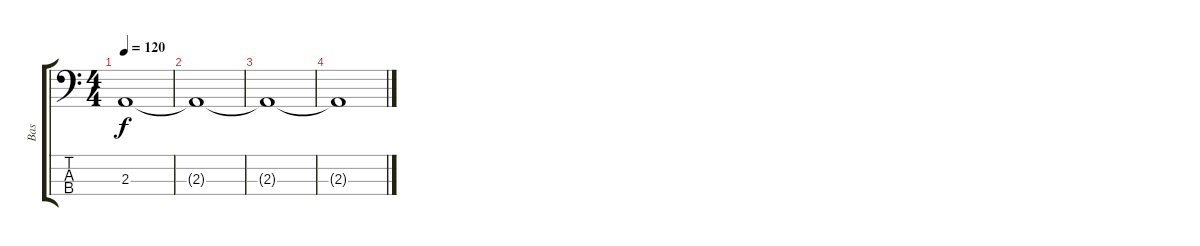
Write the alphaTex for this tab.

\track ("Bas" "Bas") {instrument slapbass1}
\staff {score tabs}
\tuning (F2 C2 G1 D1) {hide}
\ts (4 4)
\tempo 120
\clef f4
\ks c
2.3.1{dy f} |
2.3{t}.1 |
2.3{t}.1 |
2.3{t}.1
